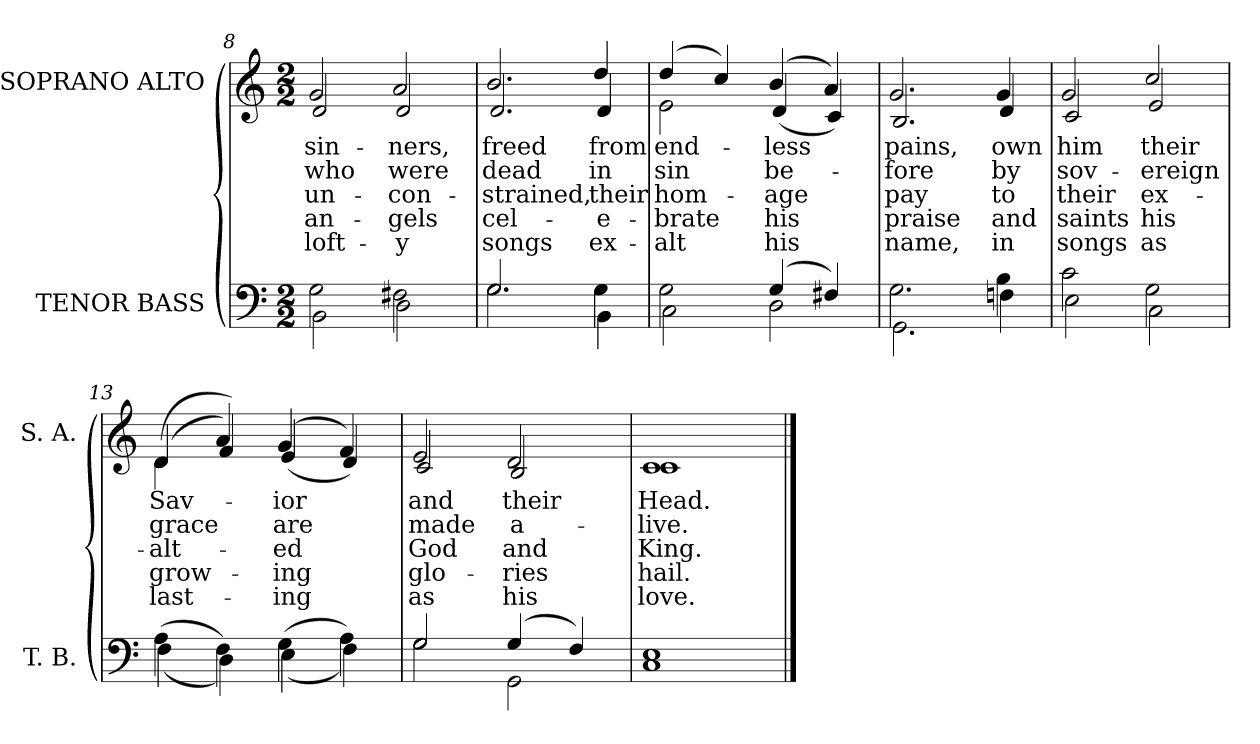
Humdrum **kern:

**kern	**kern	**text	**text	**text	**text	**text
*part2	*part1	*part1	*part1	*part1	*part1	*part1
*staff2	*staff1	*staff1	*staff1	*staff1	*staff1	*staff1
*I"TENOR BASS	*I"SOPRANO ALTO	*	*	*	*	*
*I'T. B.	*I'S. A.	*	*	*	*	*
*clefF4	*clefG2	*	*	*	*	*
*k[]	*k[]	*	*	*	*	*
*C:	*C:	*	*	*	*	*
*M2/2	*M2/2	*	*	*	*	*
=8	=8	=8	=8	=8	=8	=8
*^	*	*	*	*	*	*
!	!	!	!LO:LY:b:color=#000000	!LO:LY:b:color=#000000	!LO:LY:b:color=#000000	!LO:LY:b:color=#000000	!LO:LY:b:color=#000000
*	*	*^	*	*	*	*	*
2Gi\	2BBi\	2gi/	2di/	sin-	who	un-	an-	loft-
!	!	!	!	!LO:LY:b:color=#000000	!LO:LY:b:color=#000000	!LO:LY:b:color=#000000	!LO:LY:b:color=#000000	!LO:LY:b:color=#000000
2F#Xi\	2Di\	2ai/	2di/	-ners,	were	-con-	-gels	-y
=9	=9	=9	=9	=9	=9	=9	=9	=9
!	!	!	!	!LO:LY:b:color=#000000	!LO:LY:b:color=#000000	!LO:LY:b:color=#000000	!LO:LY:b:color=#000000	!LO:LY:b:color=#000000
2.Gi/	2.Gi\	2.bi/	2.di/	freed	dead	-strained,	cel-	songs
!	!	!	!	!LO:LY:b:color=#000000	!LO:LY:b:color=#000000	!LO:LY:b:color=#000000	!LO:LY:b:color=#000000	!LO:LY:b:color=#000000
4Gi\	4BBi\	4ddi/	4di/	from	in	their	-e-	ex-
!!LO:LB:g=z	!!
=10	=10	=10	=10	=10	=10	=10	=10	=10
!	!	!	!	!LO:LY:b:color=#000000	!LO:LY:b:color=#000000	!LO:LY:b:color=#000000	!LO:LY:b:color=#000000	!LO:LY:b:color=#000000
2Gi\	2Ci\	(4ddi/	2ei\	end-	sin	hom-	-brate	-alt
.	.	4cci/)	.	.	.	.	.	.
!	!	!	!	!LO:LY:b:color=#000000	!LO:LY:b:color=#000000	!LO:LY:b:color=#000000	!LO:LY:b:color=#000000	!LO:LY:b:color=#000000
(4Gi/	2Di\	(4bi/	(4di/	-less	be-	-age	his	his
4F#Xi/)	.	4ai/)	4ci/)	.	.	.	.	.
=11	=11	=11	=11	=11	=11	=11	=11	=11
!	!	!	!	!LO:LY:b:color=#000000	!LO:LY:b:color=#000000	!LO:LY:b:color=#000000	!LO:LY:b:color=#000000	!LO:LY:b:color=#000000
2.Gi\	2.GGi\	2.gi/	2.Bi/	pains,	-fore	pay	praise	name,
!	!	!	!	!LO:LY:b:color=#000000	!LO:LY:b:color=#000000	!LO:LY:b:color=#000000	!LO:LY:b:color=#000000	!LO:LY:b:color=#000000
4Bi\	4Fni\	4gi/	4di/	own	by	to	and	in
=12	=12	=12	=12	=12	=12	=12	=12	=12
!	!	!	!	!LO:LY:b:color=#000000	!LO:LY:b:color=#000000	!LO:LY:b:color=#000000	!LO:LY:b:color=#000000	!LO:LY:b:color=#000000
2ci\	2Ei\	2gi/	2ci/	him	sov-	their	saints	songs
!	!	!	!	!LO:LY:b:color=#000000	!LO:LY:b:color=#000000	!LO:LY:b:color=#000000	!LO:LY:b:color=#000000	!LO:LY:b:color=#000000
2Gi\	2Ci\	2cci/	2ei/	their	-ereign	ex-	his	as
=13	=13	=13	=13	=13	=13	=13	=13	=13
!	!	!	!	!LO:LY:b:color=#000000	!LO:LY:b:color=#000000	!LO:LY:b:color=#000000	!LO:LY:b:color=#000000	!LO:LY:b:color=#000000
(4Ai\	(4Fi\	(4di/	(4di\	Sav-	grace	-alt-	grow-	last-
4Fi\)	4Di\)	4ai/)	4fi/)	.	.	.	.	.
!	!	!	!	!LO:LY:b:color=#000000	!LO:LY:b:color=#000000	!LO:LY:b:color=#000000	!LO:LY:b:color=#000000	!LO:LY:b:color=#000000
(4Gi\	(4Ei\	(4gi/	(4ei/	-ior	are	-ed	-ing	-ing
4Ai\)	4Fi\)	4fi/)	4di/)	.	.	.	.	.
=14	=14	=14	=14	=14	=14	=14	=14	=14
!	!	!	!	!LO:LY:b:color=#000000	!LO:LY:b:color=#000000	!LO:LY:b:color=#000000	!LO:LY:b:color=#000000	!LO:LY:b:color=#000000
2Gi/	2Gi\	2ei/	2ci/	and	made	God	glo-	as
!	!	!	!	!LO:LY:b:color=#000000	!LO:LY:b:color=#000000	!LO:LY:b:color=#000000	!LO:LY:b:color=#000000	!LO:LY:b:color=#000000
(4Gi/	2GGi\	2di/	2Bi/	their	a-	and	-ries	his
4Fi/)	.	.	.	.	.	.	.	.
=15	=15	=15	=15	=15	=15	=15	=15	=15
!	!	!	!	!LO:LY:b:color=#000000	!LO:LY:b:color=#000000	!LO:LY:b:color=#000000	!LO:LY:b:color=#000000	!LO:LY:b:color=#000000
1Ei	1Ci	1ci	1ci	Head.	-live.	King.	hail.	love.
*v	*v	*	*	*	*	*	*	*
*	*v	*v	*	*	*	*	*
==	==	==	==	==	==	==
*-	*-	*-	*-	*-	*-	*-
